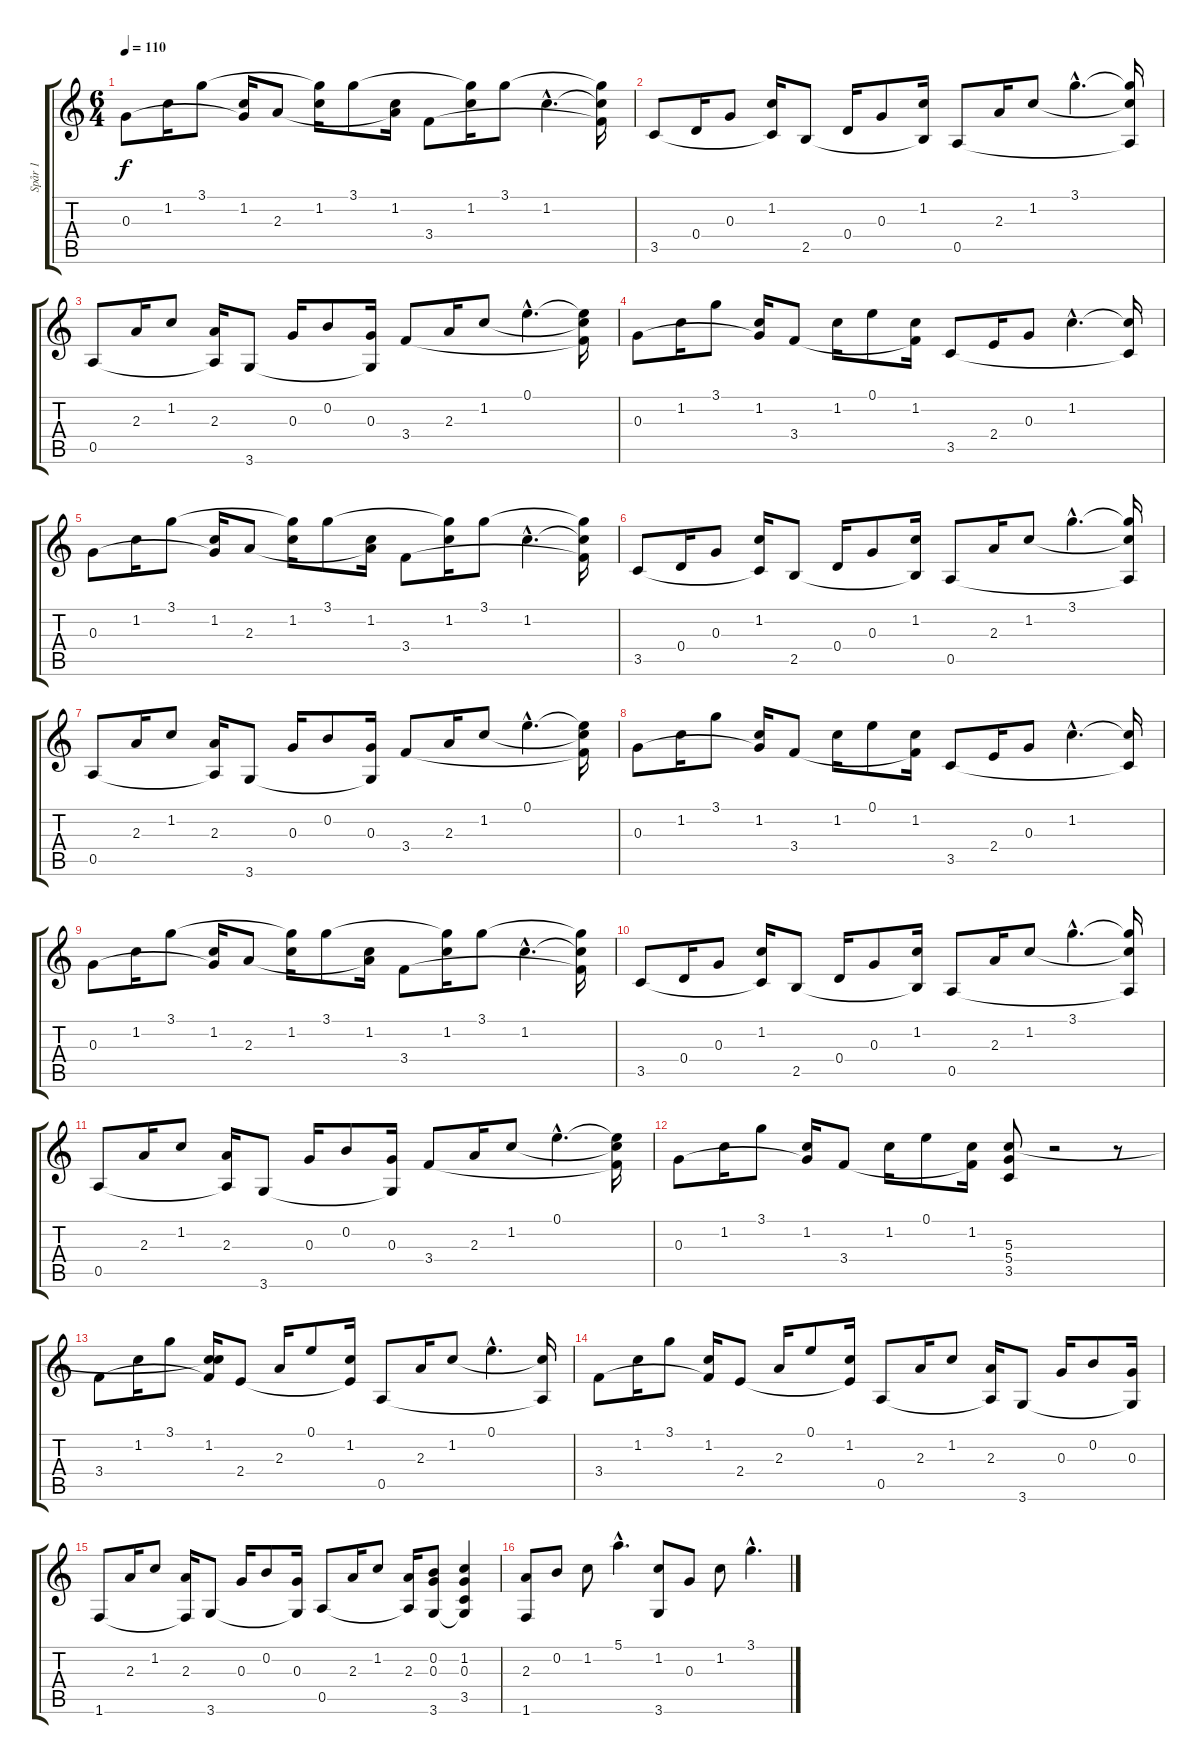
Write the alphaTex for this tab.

\track ("Spår 1" "Spår 1") {instrument acousticguitarnylon}
\staff {score tabs}
\tuning (E4 B3 G3 D3 A2 E2) {hide}
\ts (6 4)
\tempo 110
\clef g2
\ks c
0.3.8{dy f instrument acousticguitarnylon} 1.2.16 3.1.8 (1.2 0.3{t}).16 2.3.8 (3.1{t} 1.2).16 3.1.8 (1.2 2.3{t}).16 3.4.8 (3.1{t} 1.2).16 3.1.8 1.2{hac}.4{d} (3.1{t} 1.2{t} 3.4{t}).16 |
3.5.8 0.4.16 0.3.8 (1.2 3.5{t}).16 2.5.8 0.4.16 0.3.8 (1.2 2.5{t}).16 0.5.8 2.3.16 1.2.8 3.1{hac}.4{d} (3.1{t} 1.2{t} 0.5{t}).16 |
0.5.8 2.3.16 1.2.8 (2.3 0.5{t}).16 3.6.8 0.3.16 0.2.8 (0.3 3.6{t}).16 3.4.8 2.3.16 1.2.8 0.1{hac}.4{d} (0.1{t} 1.2{t} 3.4{t}).16 |
0.3.8 1.2.16 3.1.8 (1.2 0.3{t}).16 3.4.8 1.2.16 0.1.8 (1.2 3.4{t}).16 3.5.8 2.4.16 0.3.8 1.2{hac}.4{d} (1.2{t} 3.5{t}).16 |
0.3.8 1.2.16 3.1.8 (1.2 0.3{t}).16 2.3.8 (3.1{t} 1.2).16 3.1.8 (1.2 2.3{t}).16 3.4.8 (3.1{t} 1.2).16 3.1.8 1.2{hac}.4{d} (3.1{t} 1.2{t} 3.4{t}).16 |
3.5.8 0.4.16 0.3.8 (1.2 3.5{t}).16 2.5.8 0.4.16 0.3.8 (1.2 2.5{t}).16 0.5.8 2.3.16 1.2.8 3.1{hac}.4{d} (3.1{t} 1.2{t} 0.5{t}).16 |
0.5.8 2.3.16 1.2.8 (2.3 0.5{t}).16 3.6.8 0.3.16 0.2.8 (0.3 3.6{t}).16 3.4.8 2.3.16 1.2.8 0.1{hac}.4{d} (0.1{t} 1.2{t} 3.4{t}).16 |
0.3.8 1.2.16 3.1.8 (1.2 0.3{t}).16 3.4.8 1.2.16 0.1.8 (1.2 3.4{t}).16 3.5.8 2.4.16 0.3.8 1.2{hac}.4{d} (1.2{t} 3.5{t}).16 |
0.3.8 1.2.16 3.1.8 (1.2 0.3{t}).16 2.3.8 (3.1{t} 1.2).16 3.1.8 (1.2 2.3{t}).16 3.4.8 (3.1{t} 1.2).16 3.1.8 1.2{hac}.4{d} (3.1{t} 1.2{t} 3.4{t}).16 |
3.5.8 0.4.16 0.3.8 (1.2 3.5{t}).16 2.5.8 0.4.16 0.3.8 (1.2 2.5{t}).16 0.5.8 2.3.16 1.2.8 3.1{hac}.4{d} (3.1{t} 1.2{t} 0.5{t}).16 |
0.5.8 2.3.16 1.2.8 (2.3 0.5{t}).16 3.6.8 0.3.16 0.2.8 (0.3 3.6{t}).16 3.4.8 2.3.16 1.2.8 0.1{hac}.4{d} (0.1{t} 1.2{t} 3.4{t}).16 |
0.3.8 1.2.16 3.1.8 (1.2 0.3{t}).16 3.4.8 1.2.16 0.1.8 (1.2 3.4{t}).16 (5.3 5.4 3.5).8 r.2 r.8 |
3.4.8 1.2.16 3.1.8 (1.2 5.3{t} 3.4{t}).16 2.4.8 2.3.16 0.1.8 (1.2 2.4{t}).16 0.5.8 2.3.16 1.2.8 0.1{hac}.4{d} (1.2{t} 0.5{t}).16 |
3.4.8 1.2.16 3.1.8 (1.2 3.4{t}).16 2.4.8 2.3.16 0.1.8 (1.2 2.4{t}).16 0.5.8 2.3.16 1.2.8 (2.3 0.5{t}).16 3.6.8 0.3.16 0.2.8 (0.3 3.6{t}).16 |
1.6.8 2.3.16 1.2.8 (2.3 1.6{t}).16 3.6.8 0.3.16 0.2.8 (0.3 3.6{t}).16 0.5.8 2.3.16 1.2.8 (2.3 0.5{t}).16 (0.2 0.3 3.6).8 (1.2 0.3 3.5 3.6{t}).4 |
(2.3 1.6).8 0.2.8 1.2.8 5.1{hac}.4{d} (1.2 3.6).8 0.3.8 1.2.8 3.1{hac}.4{d}
